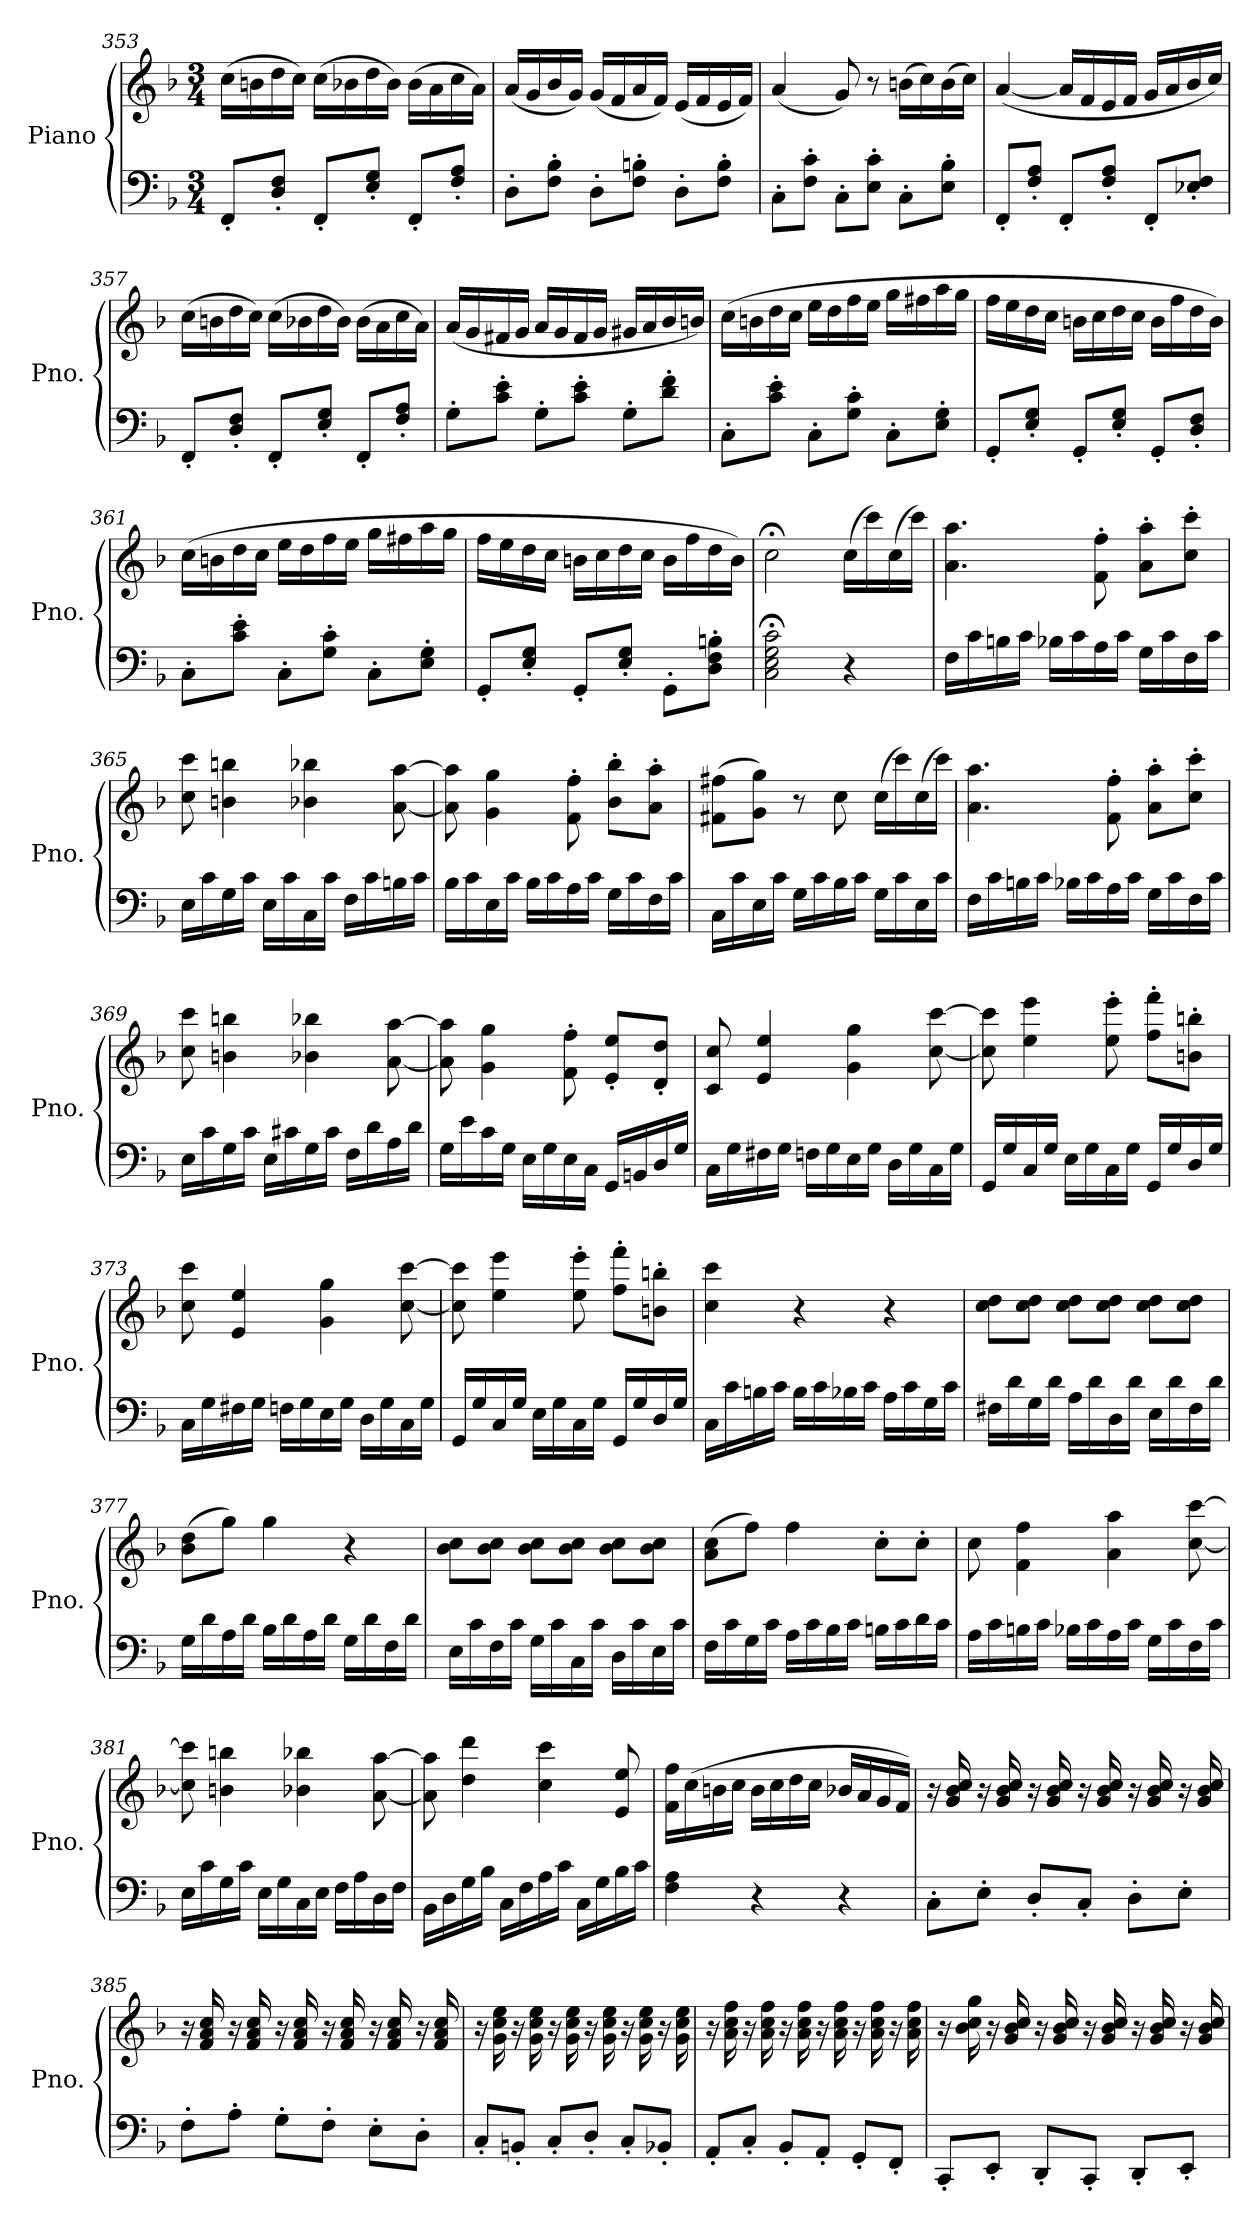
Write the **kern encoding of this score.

**kern	**kern
*part1	*part1
*staff2	*staff1
*I"Piano	*
*I'Pno.	*
*clefF4	*clefG2
*k[b-]	*k[b-]
*F:	*F:
*M3/4	*M3/4
=353	=353
8FF'/L	(>16cc\LL
.	16bn\
8D/' 8F/'J	16dd\
.	16cc\JJ)
8FF'/L	(>16cc\LL
.	16b-X\
8E/' 8G/'J	16dd\
.	16b-\JJ)
8FF'/L	(>16b-\LL
.	16a\
8F/' 8A/'J	16cc\
.	16a\JJ)
!!LO:LB:g=z
=354	=354
8D'\L	(<16a/LL
.	16g/
8F\' 8B-\'J	16b-/
.	16g/JJ)
8D'\L	(<16g/LL
.	16f/
8F\' 8Bn\'J	16a/
.	16f/JJ)
8D'\L	(<16e/LL
.	16f/
8F\' 8B\'J	16e/
.	16f/JJ)
=355	=355
8C'\L	(<4a/
8F\' 8c\'J	.
8C'\L	8g/)
8E\' 8c\'J	8r
8C'\L	(>16bn\LL
.	16cc\)
8E\' 8B-\'J	(>16b\
.	16cc\JJ)
=356	=356
8FF'/L	(<[4a/
8F/' 8A/'J	.
8FF'/L	16a/LL]
.	16f/
8F/' 8A/'J	16e/
.	16f/JJ
8FF'/L	16g/LL
.	16a/
8E-X/' 8F/'J	16b-/
.	16cc/JJ)
=357	=357
8FF'/L	(>16cc\LL
.	16bn\
8D/' 8F/'J	16dd\
.	16cc\JJ)
8FF'/L	(>16cc\LL
.	16b-X\
8E/' 8G/'J	16dd\
.	16b-\JJ)
8FF'/L	(>16b-\LL
.	16a\
8F/' 8A/'J	16cc\
.	16a\JJ)
!!LO:LB:g=z
=358	=358
8G'\L	(<16a/LL
.	16g/
8c\' 8e\'J	16f#X/
.	16g/JJ
8G'\L	16a/LL
.	16g/
8c\' 8e\'J	16f#/
.	16g/JJ
8G'\L	16g#X/LL
.	16a/
8d\' 8f\'J	16b-/
.	16bn/JJ)
=359	=359
8C'\L	(>16cc\LL
.	16bn\
8c\' 8e\'J	16dd\
.	16cc\JJ
8C'\L	16ee\LL
.	16dd\
8G\' 8c\'J	16ff\
.	16ee\JJ
8C'\L	16gg\LL
.	16ff#X\
8E\' 8G\'J	16aa\
.	16gg\JJ
=360	=360
8GG'/L	16ff\LL
.	16ee\
8E/' 8G/'J	16dd\
.	16cc\JJ
8GG'/L	16bn\LL
.	16cc\
8E/' 8G/'J	16dd\
.	16cc\JJ
8GG'/L	16b\LL
.	16ff\
8D/' 8F/'J	16dd\
.	16b\JJ)
!!LO:LB:g=z
=361	=361
8C'\L	(>16cc\LL
.	16bn\
8c\' 8e\'J	16dd\
.	16cc\JJ
8C'\L	16ee\LL
.	16dd\
8G\' 8c\'J	16ff\
.	16ee\JJ
8C'\L	16gg\LL
.	16ff#X\
8E\' 8G\'J	16aa\
.	16gg\JJ
=362	=362
8GG'/L	16ff\LL
.	16ee\
8E/' 8G/'J	16dd\
.	16cc\JJ
8GG'/L	16bn\LL
.	16cc\
8E/' 8G/'J	16dd\
.	16cc\JJ
8GG'\L	16b\LL
.	16ff\
8D\' 8F\' 8Bn\'J	16dd\
.	16b\JJ)
=363	=363
2C\;< 2E\;< 2G\;< 2c\;<	2cc;<\
4r	(>16cc\LL
.	16ccc\)
.	(>16cc\
.	16ccc\JJ)
=364	=364
16F\LL	4.a\ 4.aa\
16c\	.
16Bn\	.
16c\JJ	.
16B-X\LL	.
16c\	.
16A\	8f\' 8ff\'
16c\JJ	.
16G\LL	8a\' 8aa\'L
16c\	.
16F\	8cc\' 8ccc\'J
16c\JJ	.
!!LO:LB:g=z
=365	=365
16E\LL	8cc\ 8ccc\
16c\	.
16G\	4bn\ 4bbn\
16c\JJ	.
16E\LL	.
16c\	.
16C\	4b-X\ 4bb-X\
16c\JJ	.
16F\LL	.
16c\	.
16Bn\	[8a\ [8aa\
16c\JJ	.
=366	=366
16B-\LL	8a\] 8aa\]
16c\	.
16E\	4g\ 4gg\
16c\JJ	.
16B-\LL	.
16c\	.
16A\	8f\' 8ff\'
16c\JJ	.
16G\LL	8b-\' 8bb-\'L
16c\	.
16F\	8a\' 8aa\'J
16c\JJ	.
=367	=367
16C\LL	(>8f#X\ 8ff#X\L
16c\	.
16E\	8g\ 8gg\J)
16c\JJ	.
16G\LL	8r
16c\	.
16B-\	8cc\
16c\JJ	.
16G\LL	(>16cc\LL
16c\	16ccc\)
16E\	(>16cc\
16c\JJ	16ccc\JJ)
!!LO:LB:g=z
=368	=368
16F\LL	4.a\ 4.aa\
16c\	.
16Bn\	.
16c\JJ	.
16B-X\LL	.
16c\	.
16A\	8f\' 8ff\'
16c\JJ	.
16G\LL	8a\' 8aa\'L
16c\	.
16F\	8cc\' 8ccc\'J
16c\JJ	.
=369	=369
16E\LL	8cc\ 8ccc\
16c\	.
16G\	4bn\ 4bbn\
16c\JJ	.
16E\LL	.
16c#X\	.
16G\	4b-X\ 4bb-X\
16c#\JJ	.
16F\LL	.
16d\	.
16A\	[8a\ [8aa\
16d\JJ	.
=370	=370
16G\LL	8a\] 8aa\]
16e\	.
16c\	4g\ 4gg\
16G\JJ	.
16E\LL	.
16G\	.
16E\	8f\' 8ff\'
16C\JJ	.
16GG/LL	8e/' 8ee/'L
16BBn/	.
16D/	8d/' 8dd/'J
16G/JJ	.
!!LO:PB:g=z
=371	=371
16C\LL	8c/ 8cc/
16G\	.
16F#X\	4e/ 4ee/
16G\JJ	.
16Fn\LL	.
16G\	.
16E\	4g\ 4gg\
16G\JJ	.
16D\LL	.
16G\	.
16C\	[8cc\ [8ccc\
16G\JJ	.
=372	=372
16GG/LL	8cc\] 8ccc\]
16G/	.
16C/	4ee\ 4eee\
16G/JJ	.
16E\LL	.
16G\	.
16C\	8ee\' 8eee\'
16G\JJ	.
16GG/LL	8ff\' 8fff\'L
16G/	.
16D/	8bn\' 8bbn\'J
16G/JJ	.
=373	=373
16C\LL	8cc\ 8ccc\
16G\	.
16F#X\	4e/ 4ee/
16G\JJ	.
16Fn\LL	.
16G\	.
16E\	4g\ 4gg\
16G\JJ	.
16D\LL	.
16G\	.
16C\	[8cc\ [8ccc\
16G\JJ	.
!!LO:LB:g=z
=374	=374
16GG/LL	8cc\] 8ccc\]
16G/	.
16C/	4ee\ 4eee\
16G/JJ	.
16E\LL	.
16G\	.
16C\	8ee\' 8eee\'
16G\JJ	.
16GG/LL	8ff\' 8fff\'L
16G/	.
16D/	8bn\' 8bbn\'J
16G/JJ	.
=375	=375
16C\LL	4cc\ 4ccc\
16c\	.
16Bn\	.
16c\JJ	.
16B\LL	4r
16c\	.
16B-X\	.
16c\JJ	.
16A\LL	4r
16c\	.
16G\	.
16c\JJ	.
=376	=376
16F#X\LL	8cc\ 8dd\L
16d\	.
16G\	8cc\ 8dd\J
16d\JJ	.
16A\LL	8cc\ 8dd\L
16d\	.
16D\	8cc\ 8dd\J
16d\JJ	.
16E\LL	8cc\ 8dd\L
16d\	.
16F#\	8cc\ 8dd\J
16d\JJ	.
!!LO:LB:g=z
=377	=377
16G\LL	(>8b-\ 8dd\L
16d\	.
16A\	8gg\J)
16d\JJ	.
16B-\LL	4gg\
16d\	.
16A\	.
16d\JJ	.
16G\LL	4r
16d\	.
16F\	.
16d\JJ	.
=378	=378
16E\LL	8b-\ 8cc\L
16c\	.
16F\	8b-\ 8cc\J
16c\JJ	.
16G\LL	8b-\ 8cc\L
16c\	.
16C\	8b-\ 8cc\J
16c\JJ	.
16D\LL	8b-\ 8cc\L
16c\	.
16E\	8b-\ 8cc\J
16c\JJ	.
=379	=379
16F\LL	(>8a\ 8cc\L
16c\	.
16G\	8ff\J)
16c\JJ	.
16A\LL	4ff\
16c\	.
16B-\	.
16c\JJ	.
16Bn\LL	8cc'\L
16c\	.
16d\	8cc'\J
16c\JJ	.
!!LO:LB:g=z
=380	=380
16A\LL	8cc\
16c\	.
16Bn\	4f\ 4ff\
16c\JJ	.
16B-X\LL	.
16c\	.
16A\	4a\ 4aa\
16c\JJ	.
16G\LL	.
16c\	.
16F\	[8cc\ [8ccc\
16c\JJ	.
=381	=381
16E\LL	8cc\] 8ccc\]
16c\	.
16G\	4bn\ 4bbn\
16c\JJ	.
16E\LL	.
16G\	.
16C\	4b-X\ 4bb-X\
16E\JJ	.
16F\LL	.
16A\	.
16D\	[8a\ [8aa\
16F\JJ	.
=382	=382
16BB-\LL	8a\] 8aa\]
16D\	.
16G\	4dd\ 4ddd\
16B-\JJ	.
16C\LL	.
16F\	.
16A\	4cc\ 4ccc\
16c\JJ	.
16C\LL	.
16G\	.
16B-\	8e/ 8ee/
16c\JJ	.
!!LO:LB:g=z
=383	=383
4F\ 4A\	16f\ 16ff\LL
.	(>16cc\
.	16bn\
.	16cc\JJ
4r	16b\LL
.	16cc\
.	16dd\
.	16cc\JJ
4r	16b-X/LL
.	16a/
.	16g/
.	16f/JJ)
=384	=384
8C'\L	16r
.	16g/ 16b-/ 16cc/
8E'\J	16r
.	16g/ 16b-/ 16cc/
8D'/L	16r
.	16g/ 16b-/ 16cc/
8C'/J	16r
.	16g/ 16b-/ 16cc/
8D'\L	16r
.	16g/ 16b-/ 16cc/
8E'\J	16r
.	16g/ 16b-/ 16cc/
=385	=385
8F'\L	16r
.	16f/ 16a/ 16cc/
8A'\J	16r
.	16f/ 16a/ 16cc/
8G'\L	16r
.	16f/ 16a/ 16cc/
8F'\J	16r
.	16f/ 16a/ 16cc/
8E'\L	16r
.	16f/ 16a/ 16cc/
8D'\J	16r
.	16f/ 16a/ 16cc/
!!LO:LB:g=z
=386	=386
8C'/L	16r
.	16g\ 16cc\ 16ee\
8BBn'/J	16r
.	16g\ 16cc\ 16ee\
8C'/L	16r
.	16g\ 16cc\ 16ee\
8D'/J	16r
.	16g\ 16cc\ 16ee\
8C'/L	16r
.	16g\ 16cc\ 16ee\
8BB-X'/J	16r
.	16g\ 16cc\ 16ee\
=387	=387
8AA'/L	16r
.	16a\ 16cc\ 16ff\
8C'/J	16r
.	16a\ 16cc\ 16ff\
8BB-'/L	16r
.	16a\ 16cc\ 16ff\
8AA'/J	16r
.	16a\ 16cc\ 16ff\
8GG'/L	16r
.	16a\ 16cc\ 16ff\
8FF'/J	16r
.	16a\ 16cc\ 16ff\
=388	=388
8CC'/L	16r
.	16b-\ 16cc\ 16gg\
8EE'/J	16r
.	16g/ 16b-/ 16cc/
8DD'/L	16r
.	16g/ 16b-/ 16cc/
8CC'/J	16r
.	16g/ 16b-/ 16cc/
8DD'/L	16r
.	16g/ 16b-/ 16cc/
8EE'/J	16r
.	16g/ 16b-/ 16cc/
=	=
*-	*-
